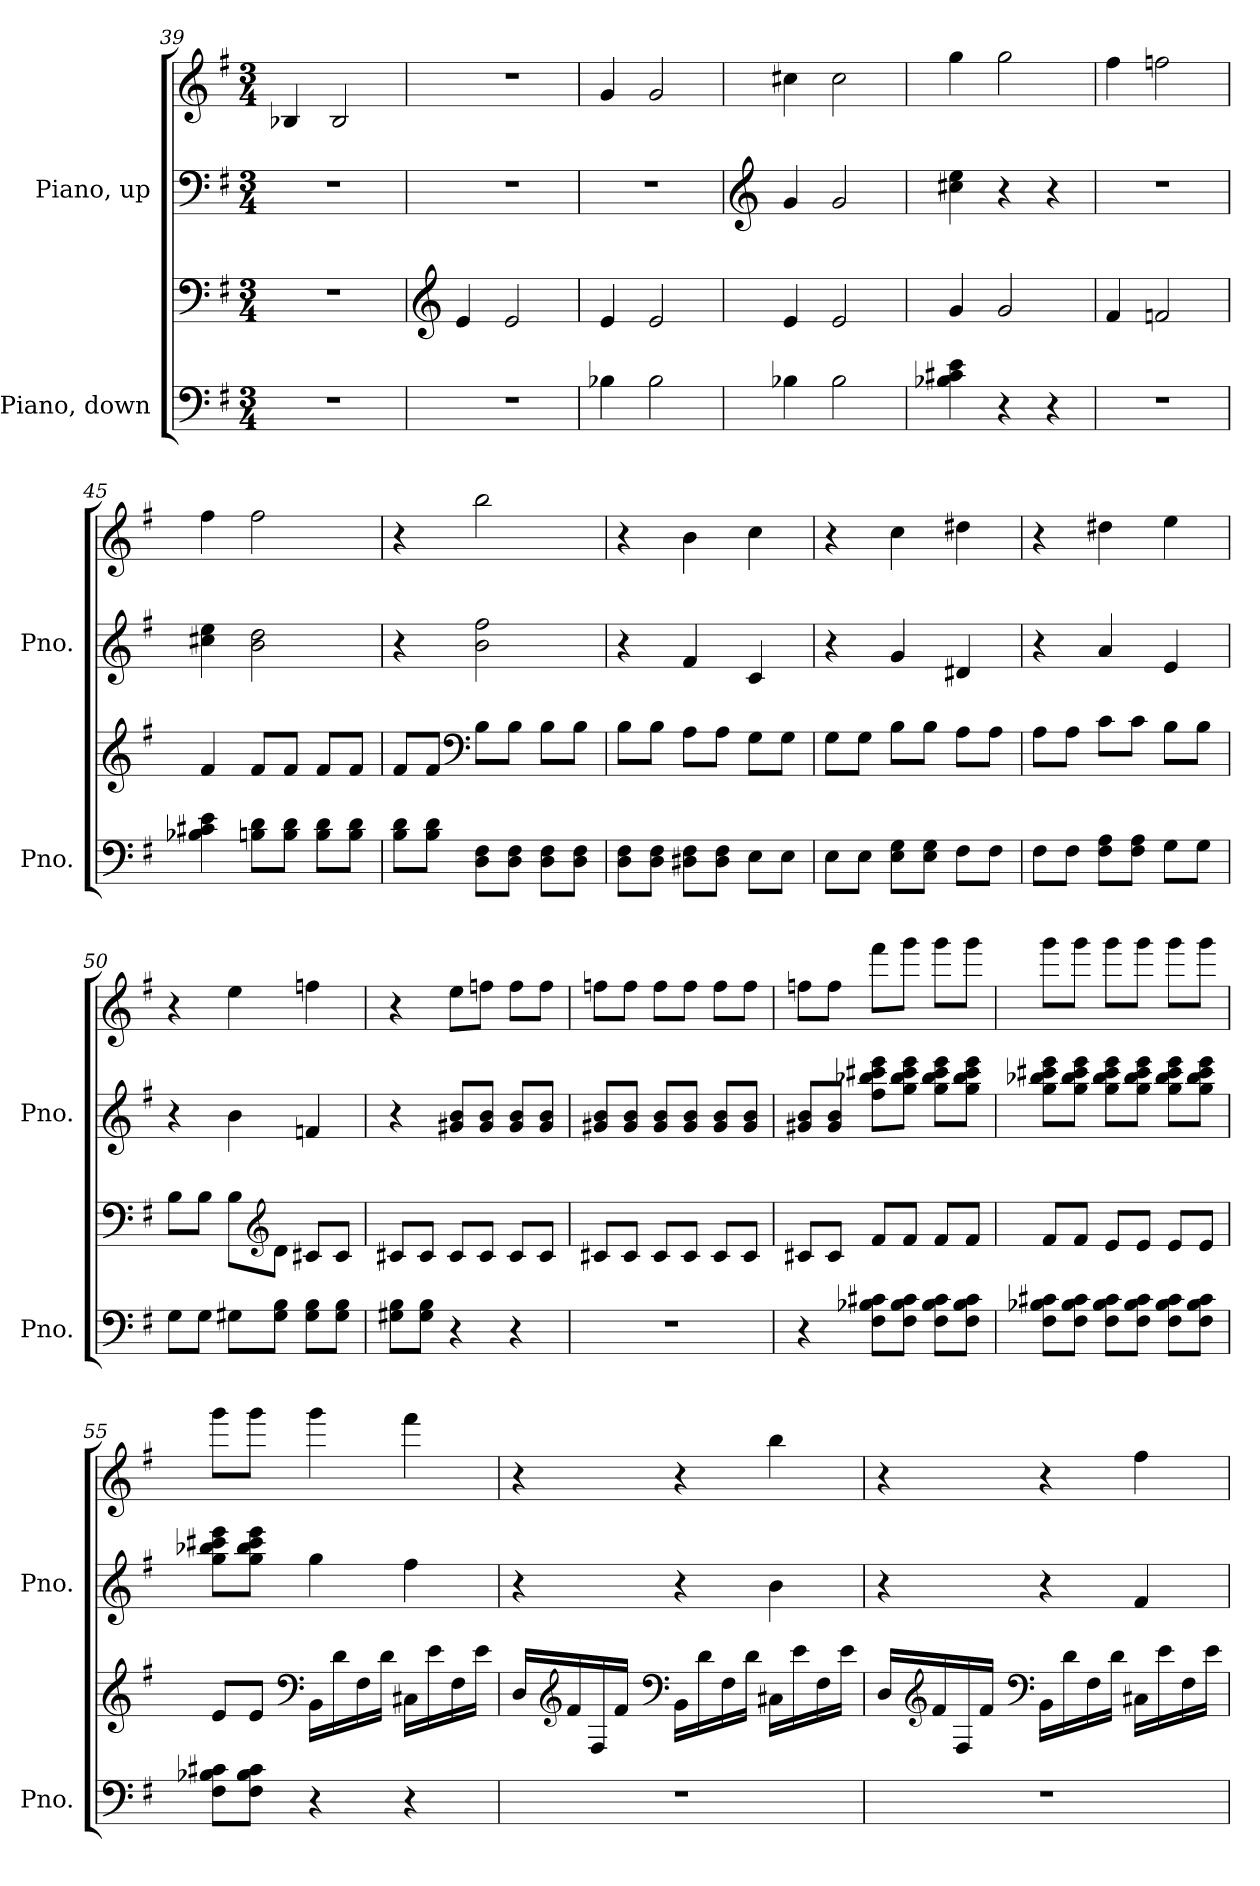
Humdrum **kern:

**kern	**kern	**kern	**kern
*part2	*part2	*part1	*part1
*staff4	*staff3	*staff2	*staff1
*I"Piano, down	*	*I"Piano, up	*
*I'Pno.	*	*I'Pno.	*
*clefF4	*clefF4	*clefF4	*clefG2
*k[f#]	*k[f#]	*k[f#]	*k[f#]
*M3/4	*M3/4	*M3/4	*M3/4
=39	=39	=39	=39
2.r	2.r	2.r	4B-X/
.	.	.	2B-/
=40	=40	=40	=40
*	*clefG2	*	*
2.r	4e/	2.r	2.r
.	2e/	.	.
=41	=41	=41	=41
4B-X\	4e/	2.r	4g/
2B-\	2e/	.	2g/
=42	=42	=42	=42
*	*	*clefG2	*
4B-X\	4e/	4g/	4cc#X\
2B-\	2e/	2g/	2cc#\
=43	=43	=43	=43
4B-X\ 4c#X\ 4e\	4g/	4cc#X\ 4ee\	4gg\
4r	2g/	4r	2gg\
4r	.	4r	.
=44	=44	=44	=44
2.r	4f#/	2.r	4ff#\
.	2fn/	.	2ffn\
!!LO:LB:g=z
=45	=45	=45	=45
4B-X\ 4c#X\ 4e\	4f#/	4cc#X\ 4ee\	4ff#\
8Bn\ 8d\L	8f#/L	2b\ 2dd\	2ff#\
8B\ 8d\J	8f#/J	.	.
8B\ 8d\L	8f#/L	.	.
8B\ 8d\J	8f#/J	.	.
=46	=46	=46	=46
8B\ 8d\L	8f#/L	4r	4r
8B\ 8d\J	8f#/J	.	.
*	*clefF4	*	*
8D\ 8F#\L	8B\L	2b\ 2ff#\	2bb\
8D\ 8F#\J	8B\J	.	.
8D\ 8F#\L	8B\L	.	.
8D\ 8F#\J	8B\J	.	.
=47	=47	=47	=47
8D\ 8F#\L	8B\L	4r	4r
8D\ 8F#\J	8B\J	.	.
8D#X\ 8F#\L	8A\L	4f#/	4b\
8D#\ 8F#\J	8A\J	.	.
8E\L	8G\L	4c/	4cc\
8E\J	8G\J	.	.
=48	=48	=48	=48
8E\L	8G\L	4r	4r
8E\J	8G\J	.	.
8E\ 8G\L	8B\L	4g/	4cc\
8E\ 8G\J	8B\J	.	.
8F#\L	8A\L	4d#X/	4dd#X\
8F#\J	8A\J	.	.
=49	=49	=49	=49
8F#\L	8A\L	4r	4r
8F#\J	8A\J	.	.
8F#\ 8A\L	8c\L	4a/	4dd#X\
8F#\ 8A\J	8c\J	.	.
8G\L	8B\L	4e/	4ee\
8G\J	8B\J	.	.
!!LO:LB:g=z
=50	=50	=50	=50
8G\L	8B\L	4r	4r
8G\J	8B\J	.	.
8G#X\L	8B\L	4b\	4ee\
*	*clefG2	*	*
8G#\ 8B\J	8d\J	.	.
8G#\ 8B\L	8c#X/L	4fn/	4ffn\
8G#\ 8B\J	8c#/J	.	.
=51	=51	=51	=51
8G#X\ 8B\L	8c#X/L	4r	4r
8G#\ 8B\J	8c#/J	.	.
4r	8c#/L	8g#X/ 8b/L	8ee\L
.	8c#/J	8g#/ 8b/J	8ffn\J
4r	8c#/L	8g#/ 8b/L	8ff\L
.	8c#/J	8g#/ 8b/J	8ff\J
=52	=52	=52	=52
2.r	8c#X/L	8g#X/ 8b/L	8ffn\L
.	8c#/J	8g#/ 8b/J	8ff\J
.	8c#/L	8g#/ 8b/L	8ff\L
.	8c#/J	8g#/ 8b/J	8ff\J
.	8c#/L	8g#/ 8b/L	8ff\L
.	8c#/J	8g#/ 8b/J	8ff\J
=53	=53	=53	=53
4r	8c#X/L	8g#X/ 8b/L	8ffn\L
.	8c#/J	8g#/ 8b/J	8ff\J
8F#\ 8B-X\ 8c#X\L	8f#/L	8ff#\ 8bb-X\ 8ccc#X\ 8eee\L	8fff#\L
8F#\ 8B-\ 8c#\J	8f#/J	8gg\ 8bb-\ 8ccc#\ 8eee\J	8ggg\J
8F#\ 8B-\ 8c#\L	8f#/L	8gg\ 8bb-\ 8ccc#\ 8eee\L	8ggg\L
8F#\ 8B-\ 8c#\J	8f#/J	8gg\ 8bb-\ 8ccc#\ 8eee\J	8ggg\J
!!LO:PB:g=z
=54	=54	=54	=54
8F#\ 8B-X\ 8c#X\L	8f#/L	8gg\ 8bb-X\ 8ccc#X\ 8eee\L	8ggg\L
8F#\ 8B-\ 8c#\J	8f#/J	8gg\ 8bb-\ 8ccc#\ 8eee\J	8ggg\J
8F#\ 8B-\ 8c#\L	8e/L	8gg\ 8bb-\ 8ccc#\ 8eee\L	8ggg\L
8F#\ 8B-\ 8c#\J	8e/J	8gg\ 8bb-\ 8ccc#\ 8eee\J	8ggg\J
8F#\ 8B-\ 8c#\L	8e/L	8gg\ 8bb-\ 8ccc#\ 8eee\L	8ggg\L
8F#\ 8B-\ 8c#\J	8e/J	8gg\ 8bb-\ 8ccc#\ 8eee\J	8ggg\J
=55	=55	=55	=55
8F#\ 8B-X\ 8c#X\L	8e/L	8gg\ 8bb-X\ 8ccc#X\ 8eee\L	8ggg\L
8F#\ 8B-\ 8c#\J	8e/J	8gg\ 8bb-\ 8ccc#\ 8eee\J	8ggg\J
*	*clefF4	*	*
4r	16BB\LL	4gg\	4ggg\
.	16d\	.	.
.	16F#\	.	.
.	16d\JJ	.	.
4r	16C#X\LL	4ff#\	4fff#\
.	16e\	.	.
.	16F#\	.	.
.	16e\JJ	.	.
!!LO:LB:g=z
=56	=56	=56	=56
2.r	16D/LL	4r	4r
*	*clefG2	*	*
.	16f#/	.	.
.	16F#/	.	.
.	16f#/JJ	.	.
*	*clefF4	*	*
.	16BB\LL	4r	4r
.	16d\	.	.
.	16F#\	.	.
.	16d\JJ	.	.
.	16C#X\LL	4b\	4bb\
.	16e\	.	.
.	16F#\	.	.
.	16e\JJ	.	.
=57	=57	=57	=57
2.r	16D/LL	4r	4r
*	*clefG2	*	*
.	16f#/	.	.
.	16F#/	.	.
.	16f#/JJ	.	.
*	*clefF4	*	*
.	16BB\LL	4r	4r
.	16d\	.	.
.	16F#\	.	.
.	16d\JJ	.	.
.	16C#X\LL	4f#/	4ff#\
.	16e\	.	.
.	16F#\	.	.
.	16e\JJ	.	.
=	=	=	=
*-	*-	*-	*-
